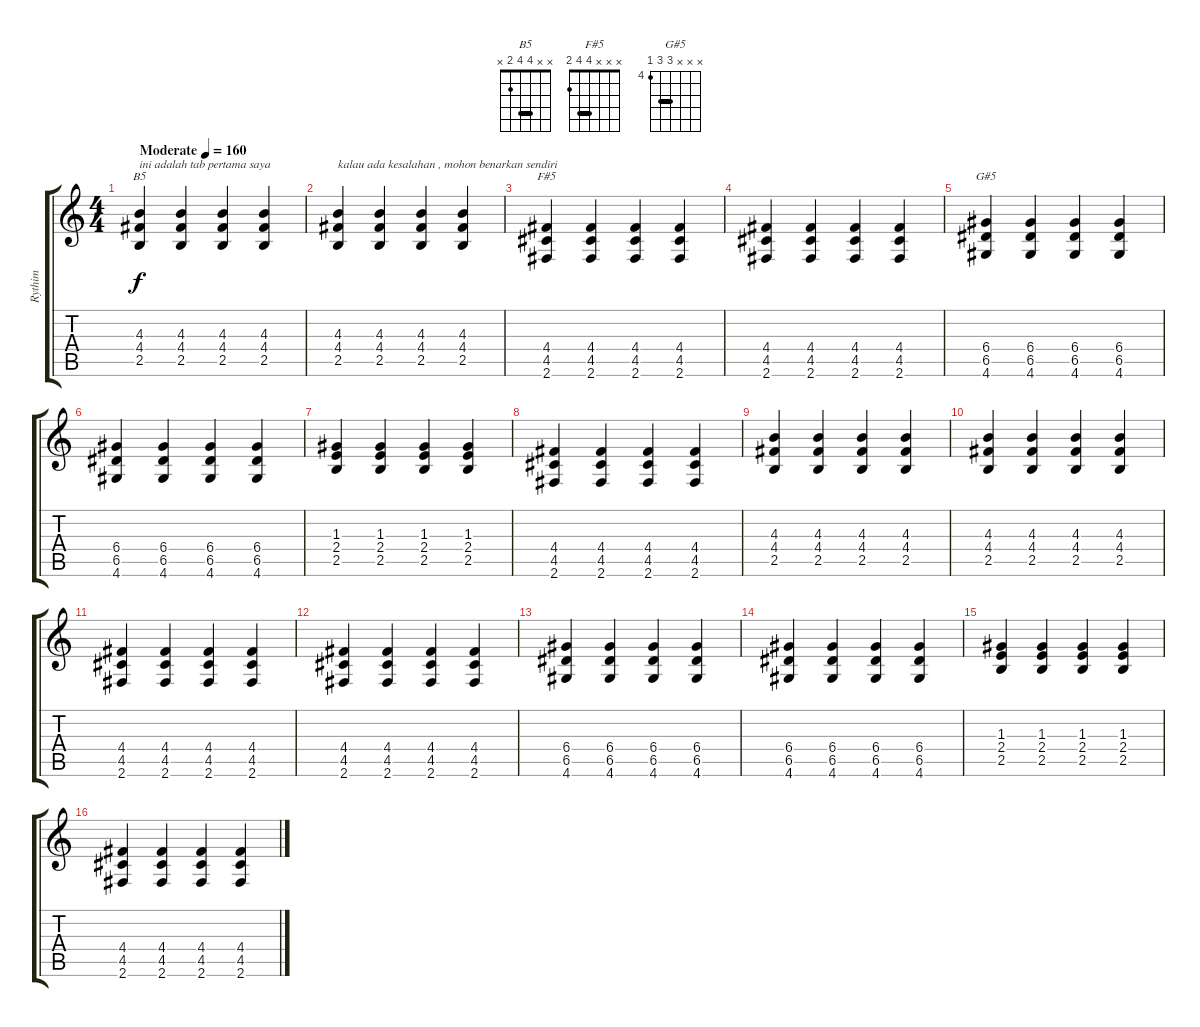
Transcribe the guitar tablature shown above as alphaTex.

\track ("Rythim" "Rythim") {instrument electricguitarmuted}
\staff {score tabs}
\tuning (E4 B3 G3 D3 A2 E2) {hide}
\chord ("B5" x x 4 4 2 x) {barre 4}
\chord ("F#5" x x x 4 4 2) {barre 4}
\chord ("G#5" x x x 6 6 4) {firstfret 4 barre 6}
\ts (4 4)
\tempo (160 "Moderate")
\clef g2
\ks c
(4.3 4.4 2.5).4{ch "B5" txt "ini adalah tab pertama saya " dy f instrument electricguitarmuted} (4.3 4.4 2.5).4 (4.3 4.4 2.5).4 (4.3 4.4 2.5).4 |
(4.3 4.4 2.5).4{txt "kalau ada kesalahan , mohon benarkan sendiri"} (4.3 4.4 2.5).4 (4.3 4.4 2.5).4 (4.3 4.4 2.5).4 |
(4.4 4.5 2.6).4{ch "F#5"} (4.4 4.5 2.6).4 (4.4 4.5 2.6).4 (4.4 4.5 2.6).4 |
(4.4 4.5 2.6).4 (4.4 4.5 2.6).4 (4.4 4.5 2.6).4 (4.4 4.5 2.6).4 |
(6.4 6.5 4.6).4{ch "G#5"} (6.4 6.5 4.6).4 (6.4 6.5 4.6).4 (6.4 6.5 4.6).4 |
(6.4 6.5 4.6).4 (6.4 6.5 4.6).4 (6.4 6.5 4.6).4 (6.4 6.5 4.6).4 |
(1.3 2.4 2.5).4 (1.3 2.4 2.5).4 (1.3 2.4 2.5).4 (1.3 2.4 2.5).4 |
(4.4 4.5 2.6).4 (4.4 4.5 2.6).4 (4.4 4.5 2.6).4 (4.4 4.5 2.6).4 |
(4.3 4.4 2.5).4 (4.3 4.4 2.5).4 (4.3 4.4 2.5).4 (4.3 4.4 2.5).4 |
(4.3 4.4 2.5).4 (4.3 4.4 2.5).4 (4.3 4.4 2.5).4 (4.3 4.4 2.5).4 |
(4.4 4.5 2.6).4 (4.4 4.5 2.6).4 (4.4 4.5 2.6).4 (4.4 4.5 2.6).4 |
(4.4 4.5 2.6).4 (4.4 4.5 2.6).4 (4.4 4.5 2.6).4 (4.4 4.5 2.6).4 |
(6.4 6.5 4.6).4 (6.4 6.5 4.6).4 (6.4 6.5 4.6).4 (6.4 6.5 4.6).4 |
(6.4 6.5 4.6).4 (6.4 6.5 4.6).4 (6.4 6.5 4.6).4 (6.4 6.5 4.6).4 |
(1.3 2.4 2.5).4 (1.3 2.4 2.5).4 (1.3 2.4 2.5).4 (1.3 2.4 2.5).4 |
(4.4 4.5 2.6).4 (4.4 4.5 2.6).4 (4.4 4.5 2.6).4 (4.4 4.5 2.6).4
